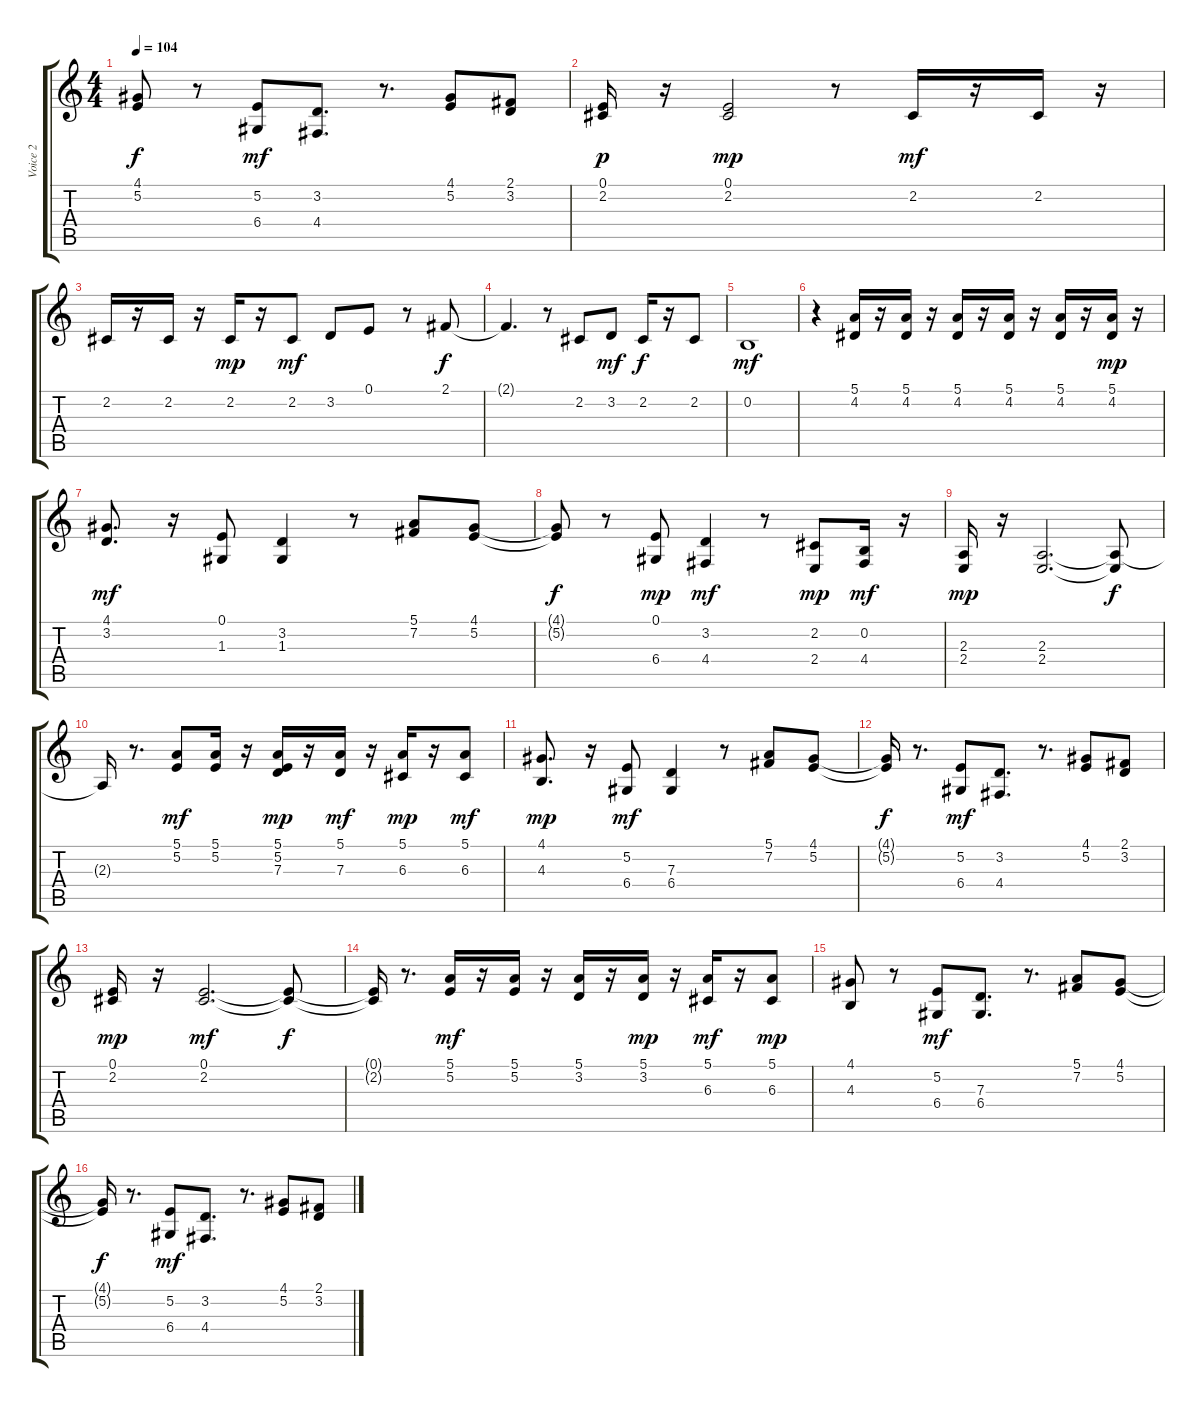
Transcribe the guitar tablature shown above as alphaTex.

\track ("Voice 2" "Voice 2") {instrument choiraahs}
\staff {score tabs}
\tuning (E4 B3 G3 D3 A2 E2) {hide}
\ts (4 4)
\tempo 104
\clef g2
\ks c
(4.1{t} 5.2{t}).8{dy f} r.8 (5.2 6.4).8{dy mf} (3.2 4.4).8{d} r.8{d} (4.1 5.2).8 (2.1 3.2).8 |
(0.1 2.2).16{dy p} r.16 (0.1 2.2).2{dy mp} r.8 2.2.16{dy mf} r.16 2.2.16 r.16 |
2.2.16 r.16 2.2.16 r.16 2.2.16{dy mp} r.16 2.2.8{dy mf} 3.2.8 0.1.8 r.8 2.1.8{dy f} |
2.1{t}.4{d} r.8 2.2.8 3.2.8{dy mf} 2.2.16{dy f} r.16 2.2.8 |
0.2.1{dy mf} |
r.4 (5.1 4.2).16 r.16 (5.1 4.2).16 r.16 (5.1 4.2).16 r.16 (5.1 4.2).16 r.16 (5.1 4.2).16 r.16 (5.1 4.2).16{dy mp} r.16 |
(4.1 3.2).8{d dy mf} r.16 (0.1 1.3).8 (3.2 1.3).4 r.8 (5.1 7.2).8 (4.1 5.2).8 |
(4.1{t} 5.2{t}).8{dy f} r.8 (0.1 6.4).8{dy mp} (3.2 4.4).4{dy mf} r.8 (2.2 2.4).8{dy mp} (0.2 4.4).16{dy mf} r.16 |
(2.3 2.4).16{dy mp} r.16 (2.3 2.4).2{d} (2.3{t} 2.4{t}).8{dy f} |
2.3{t}.16 r.8{d} (5.1 5.2).8{dy mf} (5.1 5.2).16 r.16 (5.1 5.2 7.3).16{dy mp} r.16 (5.1 7.3).16{dy mf} r.16 (5.1 6.3).16{dy mp} r.16 (5.1 6.3).8{dy mf} |
(4.1 4.3).8{d dy mp} r.16 (5.2 6.4).8{dy mf} (7.3 6.4).4 r.8 (5.1 7.2).8 (4.1 5.2).8 |
(4.1{t} 5.2{t}).16{dy f} r.8{d} (5.2 6.4).8{dy mf} (3.2 4.4).8{d} r.8{d} (4.1 5.2).8 (2.1 3.2).8 |
(0.1 2.2).16{dy mp} r.16 (0.1 2.2).2{d dy mf} (0.1{t} 2.2{t}).8{dy f} |
(0.1{t} 2.2{t}).16 r.8{d} (5.1 5.2).16{dy mf} r.16 (5.1 5.2).16 r.16 (5.1 3.2).16 r.16 (5.1 3.2).16{dy mp} r.16 (5.1 6.3).16{dy mf} r.16 (5.1 6.3).8{dy mp} |
(4.1 4.3).8 r.8 (5.2 6.4).8{dy mf} (7.3 6.4).8{d} r.8{d} (5.1 7.2).8 (4.1 5.2).8 |
(4.1{t} 5.2{t}).16{dy f} r.8{d} (5.2 6.4).8{dy mf} (3.2 4.4).8{d} r.8{d} (4.1 5.2).8 (2.1 3.2).8
